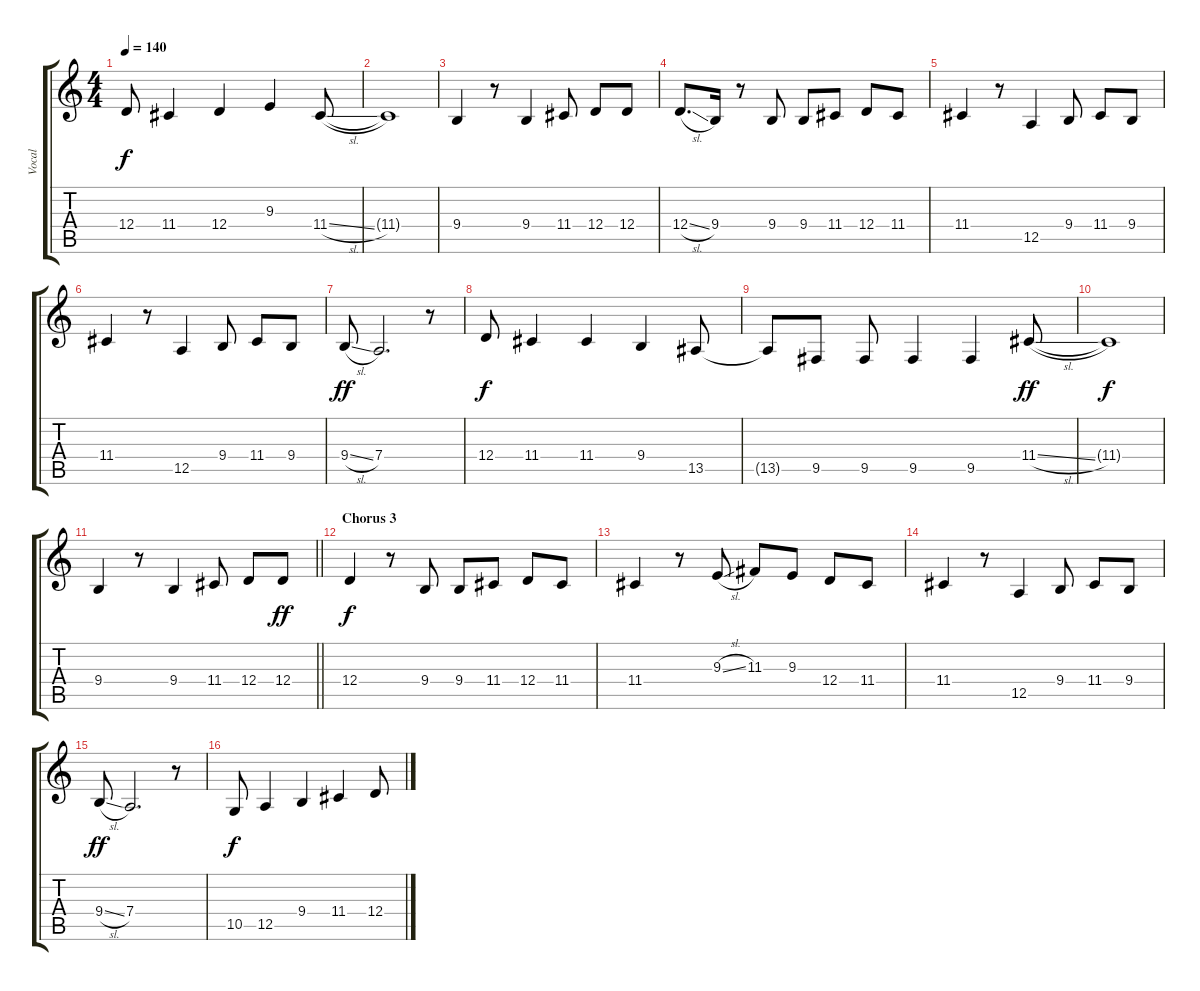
\track ("Vocal" "Vocal") {instrument altosax}
\staff {score tabs}
\tuning (E4 B3 G3 D3 A2 E2) {hide}
\ts (4 4)
\tempo 140
\clef g2
\ks c
12.4{t}.8{dy f} 11.4.4 12.4.4 9.3.4 11.4{sl}.8 |
11.4{t}.1 |
9.4.4 r.8 9.4.4 11.4.8 12.4.8 12.4.8 |
12.4{sl}.8{d} 9.4.16 r.8 9.4.8 9.4.8 11.4.8 12.4.8 11.4.8 |
11.4.4 r.8 12.5.4 9.4.8 11.4.8 9.4.8 |
11.4.4 r.8 12.5.4 9.4.8 11.4.8 9.4.8 |
9.4{sl}.8{dy ff} 7.4.2{d} r.8 |
12.4.8{dy f} 11.4.4 11.4.4 9.4.4 13.5.8 |
13.5{t}.8 9.5.8 9.5.8 9.5.4 9.5.4 11.4{sl}.8{dy ff} |
11.4{t}.1{dy f} |
\barLineRight lightlight
9.4.4 r.8 9.4.4 11.4.8 12.4.8 12.4.8{dy ff} |
\section ("" "Chorus 3")
12.4.4{dy f} r.8 9.4.8 9.4.8 11.4.8 12.4.8 11.4.8 |
11.4.4 r.8 9.3{sl}.8 11.3.8 9.3.8 12.4.8 11.4.8 |
11.4.4 r.8 12.5.4 9.4.8 11.4.8 9.4.8 |
9.4{sl}.8{dy ff} 7.4.2{d} r.8 |
10.5.8{dy f} 12.5.4 9.4.4 11.4.4 12.4.8
